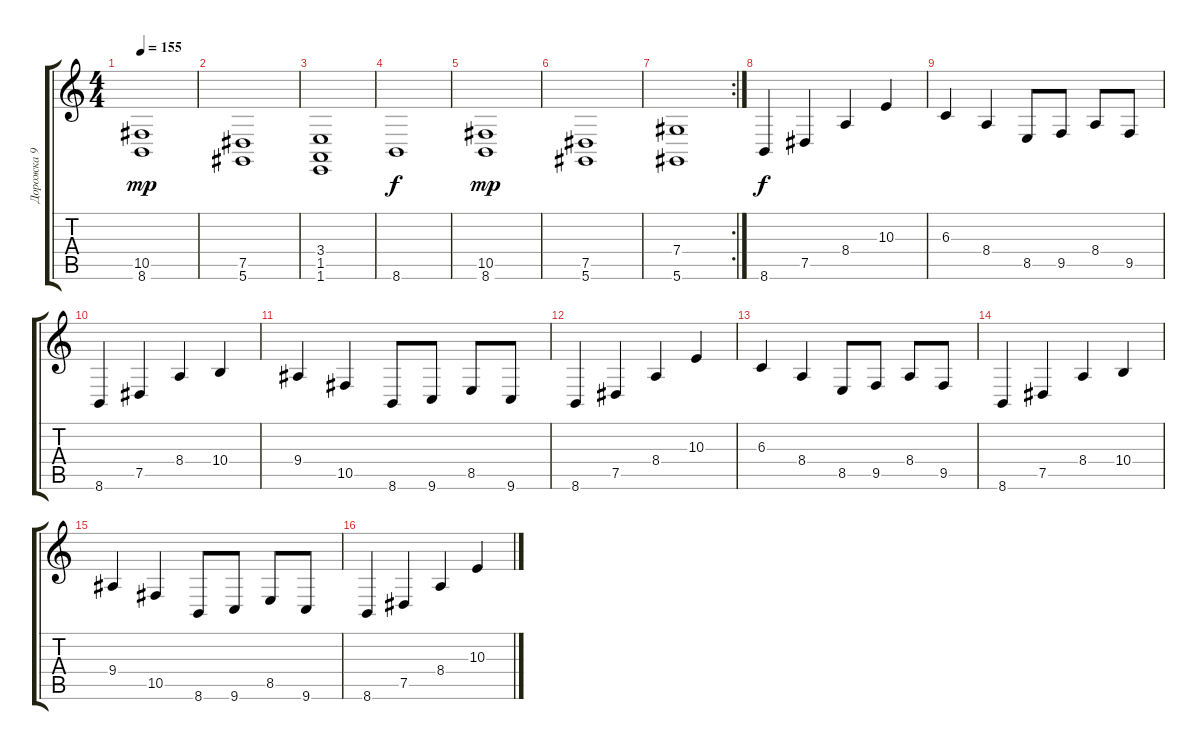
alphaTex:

\track ("Дорожка 9" "Дорожка 9") {instrument stringensemble1}
\staff {score tabs}
\tuning (Eb4 Bb3 Gb3 Db3 Ab2 Eb2) {hide}
\ts (4 4)
\tempo 155
\clef g2
\ks c
(10.5 8.6).1{dy mp} |
(7.5 5.6).1 |
(3.4 1.5 1.6).1 |
8.6.1{dy f} |
(10.5 8.6).1{dy mp} |
(7.5 5.6).1 |
\rc 2
(7.4 5.6).1 |
8.6.4{dy f} 7.5.4 8.4.4 10.3.4 |
6.3.4 8.4.4 8.5.8 9.5.8 8.4.8 9.5.8 |
8.6.4 7.5.4 8.4.4 10.4.4 |
9.4.4 10.5.4 8.6.8 9.6.8 8.5.8 9.6.8 |
8.6.4 7.5.4 8.4.4 10.3.4 |
6.3.4 8.4.4 8.5.8 9.5.8 8.4.8 9.5.8 |
8.6.4 7.5.4 8.4.4 10.4.4 |
9.4.4 10.5.4 8.6.8 9.6.8 8.5.8 9.6.8 |
8.6.4 7.5.4 8.4.4 10.3.4
